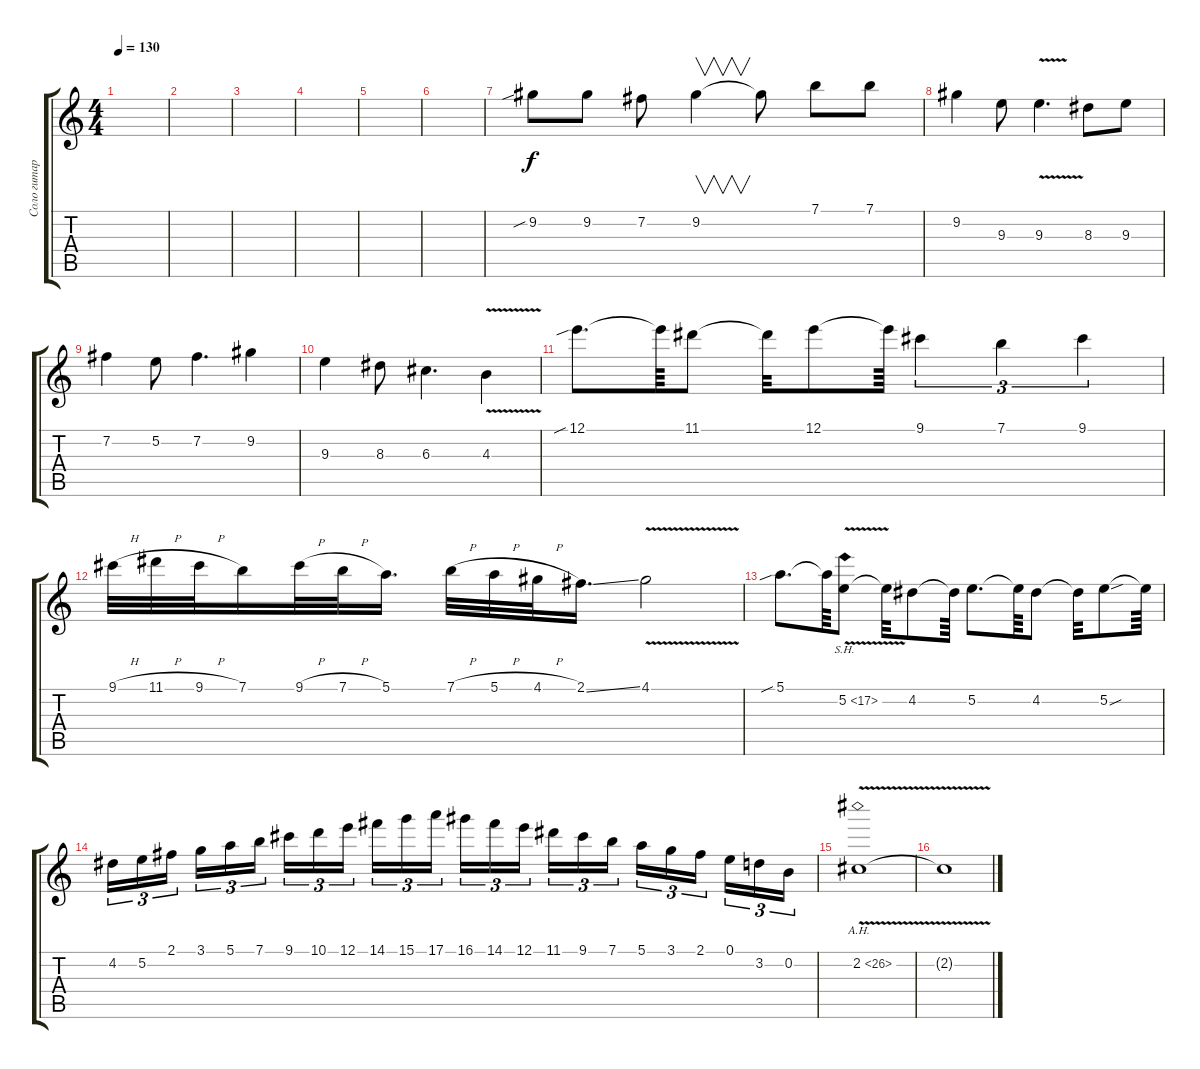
\track ("Соло гитара" "Соло гитар") {instrument overdrivenguitar}
\staff {score tabs}
\tuning (E4 B3 G3 D3 A2 E2) {hide}
\ts (4 4)
\tempo 130
\clef g2
\ks c
|
|
|
|
|
|
9.2{sib}.8{volume 15} 9.2.8 7.2.8 9.2.4{v} 9.2{t}.8 7.1.8 7.1.8 |
9.2.4 9.3.8 9.3{v}.4{d} 8.3.8 9.3.8 |
7.2.4 5.2.8 7.2.4{d} 9.2.4 |
9.3.4 8.3.8 6.3.4{d} 4.3{v}.4 |
12.1{sib}.8{d} 12.1{t}.64 11.1.8 11.1{t}.32 12.1.8 12.1{t}.64 9.1.4{tu (3 2)} 7.1.4{tu (3 2)} 9.1.4{tu (3 2)} |
9.1{h}.32 11.1{h}.32 9.1{h}.32 7.1.16 9.1{h}.32 7.1{h}.32 5.1.16{d} 7.1{h}.32 5.1{h}.32 4.1{h}.32 2.1{ss}.16{d} 4.1{v}.2 |
5.1{sib}.8{d} 5.1{t}.64 5.2{sh 12 v}.8 5.2{t}.32 4.2.8 4.2{t}.64 5.2.8{d} 5.2{t}.64 4.2.8 4.2{t}.32 5.2{sou}.8 5.2{t}.64 |
4.2.16{tu (3 2)} 5.2.16{tu (3 2)} 2.1.16{tu (3 2) beam splitsecondary} 3.1.16{tu (3 2)} 5.1.16{tu (3 2)} 7.1.16{tu (3 2)} 9.1.16{tu (3 2)} 10.1.16{tu (3 2)} 12.1.16{tu (3 2) beam splitsecondary} 14.1.16{tu (3 2)} 15.1.16{tu (3 2)} 17.1.16{tu (3 2)} 16.1.16{tu (3 2)} 14.1.16{tu (3 2)} 12.1.16{tu (3 2) beam splitsecondary} 11.1.16{tu (3 2)} 9.1.16{tu (3 2)} 7.1.16{tu (3 2)} 5.1.16{tu (3 2)} 3.1.16{tu (3 2)} 2.1.16{tu (3 2) beam splitsecondary} 0.1.16{tu (3 2)} 3.2.16{tu (3 2)} 0.2.16{tu (3 2)} |
2.2{ah 24 v}.1{volume 2} |
2.2{t}.1
